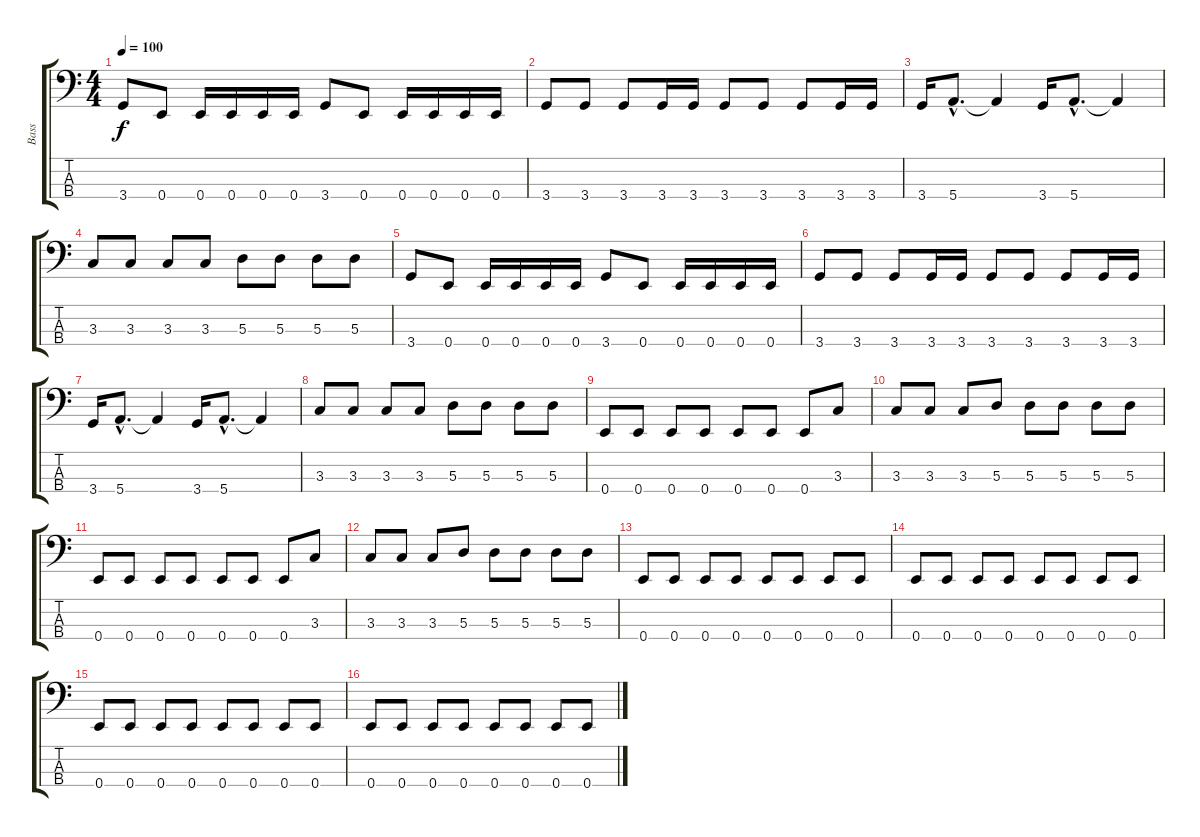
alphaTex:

\track ("Bass" "Bass") {instrument slapbass1}
\staff {score tabs}
\tuning (G2 D2 A1 E1) {hide}
\ts (4 4)
\tempo 100
\clef f4
\ks c
3.4.8{dy f} 0.4.8 0.4.16 0.4.16 0.4.16 0.4.16 3.4.8 0.4.8 0.4.16 0.4.16 0.4.16 0.4.16 |
3.4.8 3.4.8 3.4.8 3.4.16 3.4.16 3.4.8 3.4.8 3.4.8 3.4.16 3.4.16 |
3.4.16 5.4{hac}.8{d} 5.4{t}.4 3.4.16 5.4{hac}.8{d} 5.4{t}.4 |
3.3.8 3.3.8 3.3.8 3.3.8 5.3.8 5.3.8 5.3.8 5.3.8 |
3.4.8 0.4.8 0.4.16 0.4.16 0.4.16 0.4.16 3.4.8 0.4.8 0.4.16 0.4.16 0.4.16 0.4.16 |
3.4.8 3.4.8 3.4.8 3.4.16 3.4.16 3.4.8 3.4.8 3.4.8 3.4.16 3.4.16 |
3.4.16 5.4{hac}.8{d} 5.4{t}.4 3.4.16 5.4{hac}.8{d} 5.4{t}.4 |
3.3.8 3.3.8 3.3.8 3.3.8 5.3.8 5.3.8 5.3.8 5.3.8 |
0.4.8 0.4.8 0.4.8 0.4.8 0.4.8 0.4.8 0.4.8 3.3.8 |
3.3.8 3.3.8 3.3.8 5.3.8 5.3.8 5.3.8 5.3.8 5.3.8 |
0.4.8 0.4.8 0.4.8 0.4.8 0.4.8 0.4.8 0.4.8 3.3.8 |
3.3.8 3.3.8 3.3.8 5.3.8 5.3.8 5.3.8 5.3.8 5.3.8 |
0.4.8 0.4.8 0.4.8 0.4.8 0.4.8 0.4.8 0.4.8 0.4.8 |
0.4.8 0.4.8 0.4.8 0.4.8 0.4.8 0.4.8 0.4.8 0.4.8 |
0.4.8 0.4.8 0.4.8 0.4.8 0.4.8 0.4.8 0.4.8 0.4.8 |
0.4.8 0.4.8 0.4.8 0.4.8 0.4.8 0.4.8 0.4.8 0.4.8
